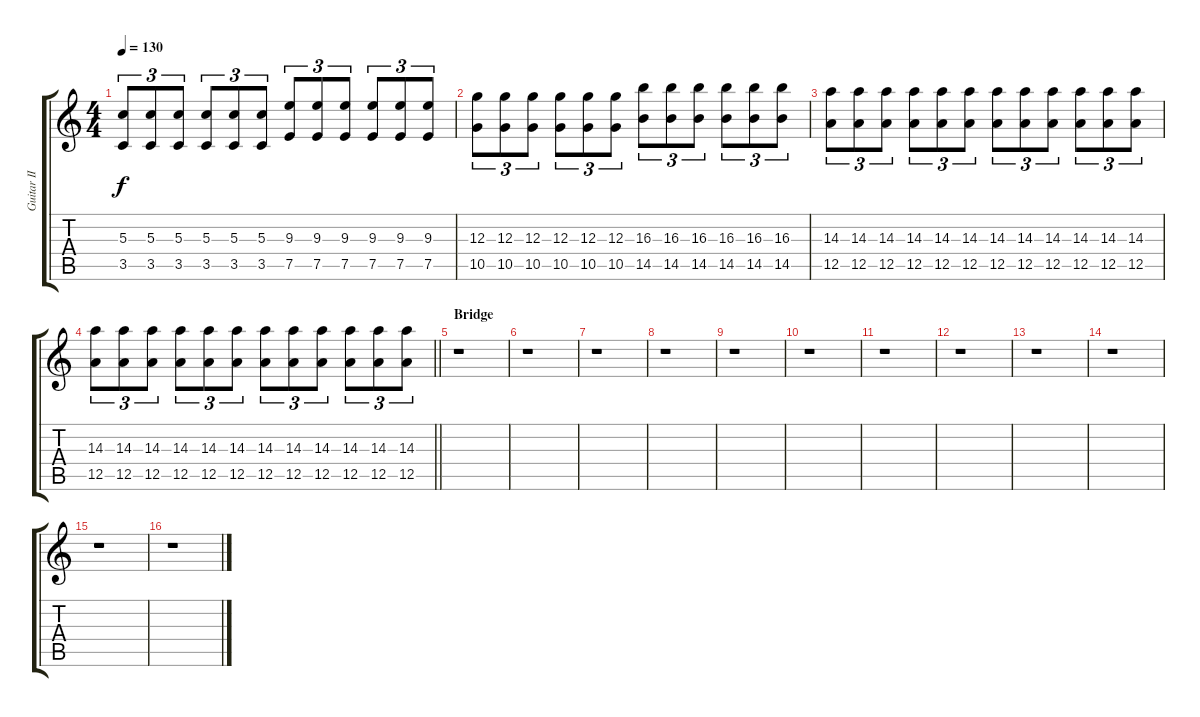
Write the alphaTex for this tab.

\track ("Guitar II" "Guitar II") {instrument distortionguitar}
\staff {score tabs}
\tuning (E4 B3 G3 D3 A2 E2) {hide}
\ts (4 4)
\tempo 130
\clef g2
\ks c
(5.3 3.5).8{tu (3 2) dy f} (5.3 3.5).8{tu (3 2)} (5.3 3.5).8{tu (3 2)} (5.3 3.5).8{tu (3 2)} (5.3 3.5).8{tu (3 2)} (5.3 3.5).8{tu (3 2)} (9.3 7.5).8{tu (3 2)} (9.3 7.5).8{tu (3 2)} (9.3 7.5).8{tu (3 2)} (9.3 7.5).8{tu (3 2)} (9.3 7.5).8{tu (3 2)} (9.3 7.5).8{tu (3 2)} |
(12.3 10.5).8{tu (3 2)} (12.3 10.5).8{tu (3 2)} (12.3 10.5).8{tu (3 2)} (12.3 10.5).8{tu (3 2)} (12.3 10.5).8{tu (3 2)} (12.3 10.5).8{tu (3 2)} (16.3 14.5).8{tu (3 2)} (16.3 14.5).8{tu (3 2)} (16.3 14.5).8{tu (3 2)} (16.3 14.5).8{tu (3 2)} (16.3 14.5).8{tu (3 2)} (16.3 14.5).8{tu (3 2)} |
(14.3 12.5).8{tu (3 2)} (14.3 12.5).8{tu (3 2)} (14.3 12.5).8{tu (3 2)} (14.3 12.5).8{tu (3 2)} (14.3 12.5).8{tu (3 2)} (14.3 12.5).8{tu (3 2)} (14.3 12.5).8{tu (3 2)} (14.3 12.5).8{tu (3 2)} (14.3 12.5).8{tu (3 2)} (14.3 12.5).8{tu (3 2)} (14.3 12.5).8{tu (3 2)} (14.3 12.5).8{tu (3 2)} |
\barLineRight lightlight
(14.3 12.5).8{tu (3 2)} (14.3 12.5).8{tu (3 2)} (14.3 12.5).8{tu (3 2)} (14.3 12.5).8{tu (3 2)} (14.3 12.5).8{tu (3 2)} (14.3 12.5).8{tu (3 2)} (14.3 12.5).8{tu (3 2)} (14.3 12.5).8{tu (3 2)} (14.3 12.5).8{tu (3 2)} (14.3 12.5).8{tu (3 2)} (14.3 12.5).8{tu (3 2)} (14.3 12.5).8{tu (3 2)} |
\section ("" "Bridge")
r.1 |
r.1 |
r.1 |
r.1 |
r.1 |
r.1 |
r.1 |
r.1 |
r.1 |
r.1 |
r.1 |
r.1
